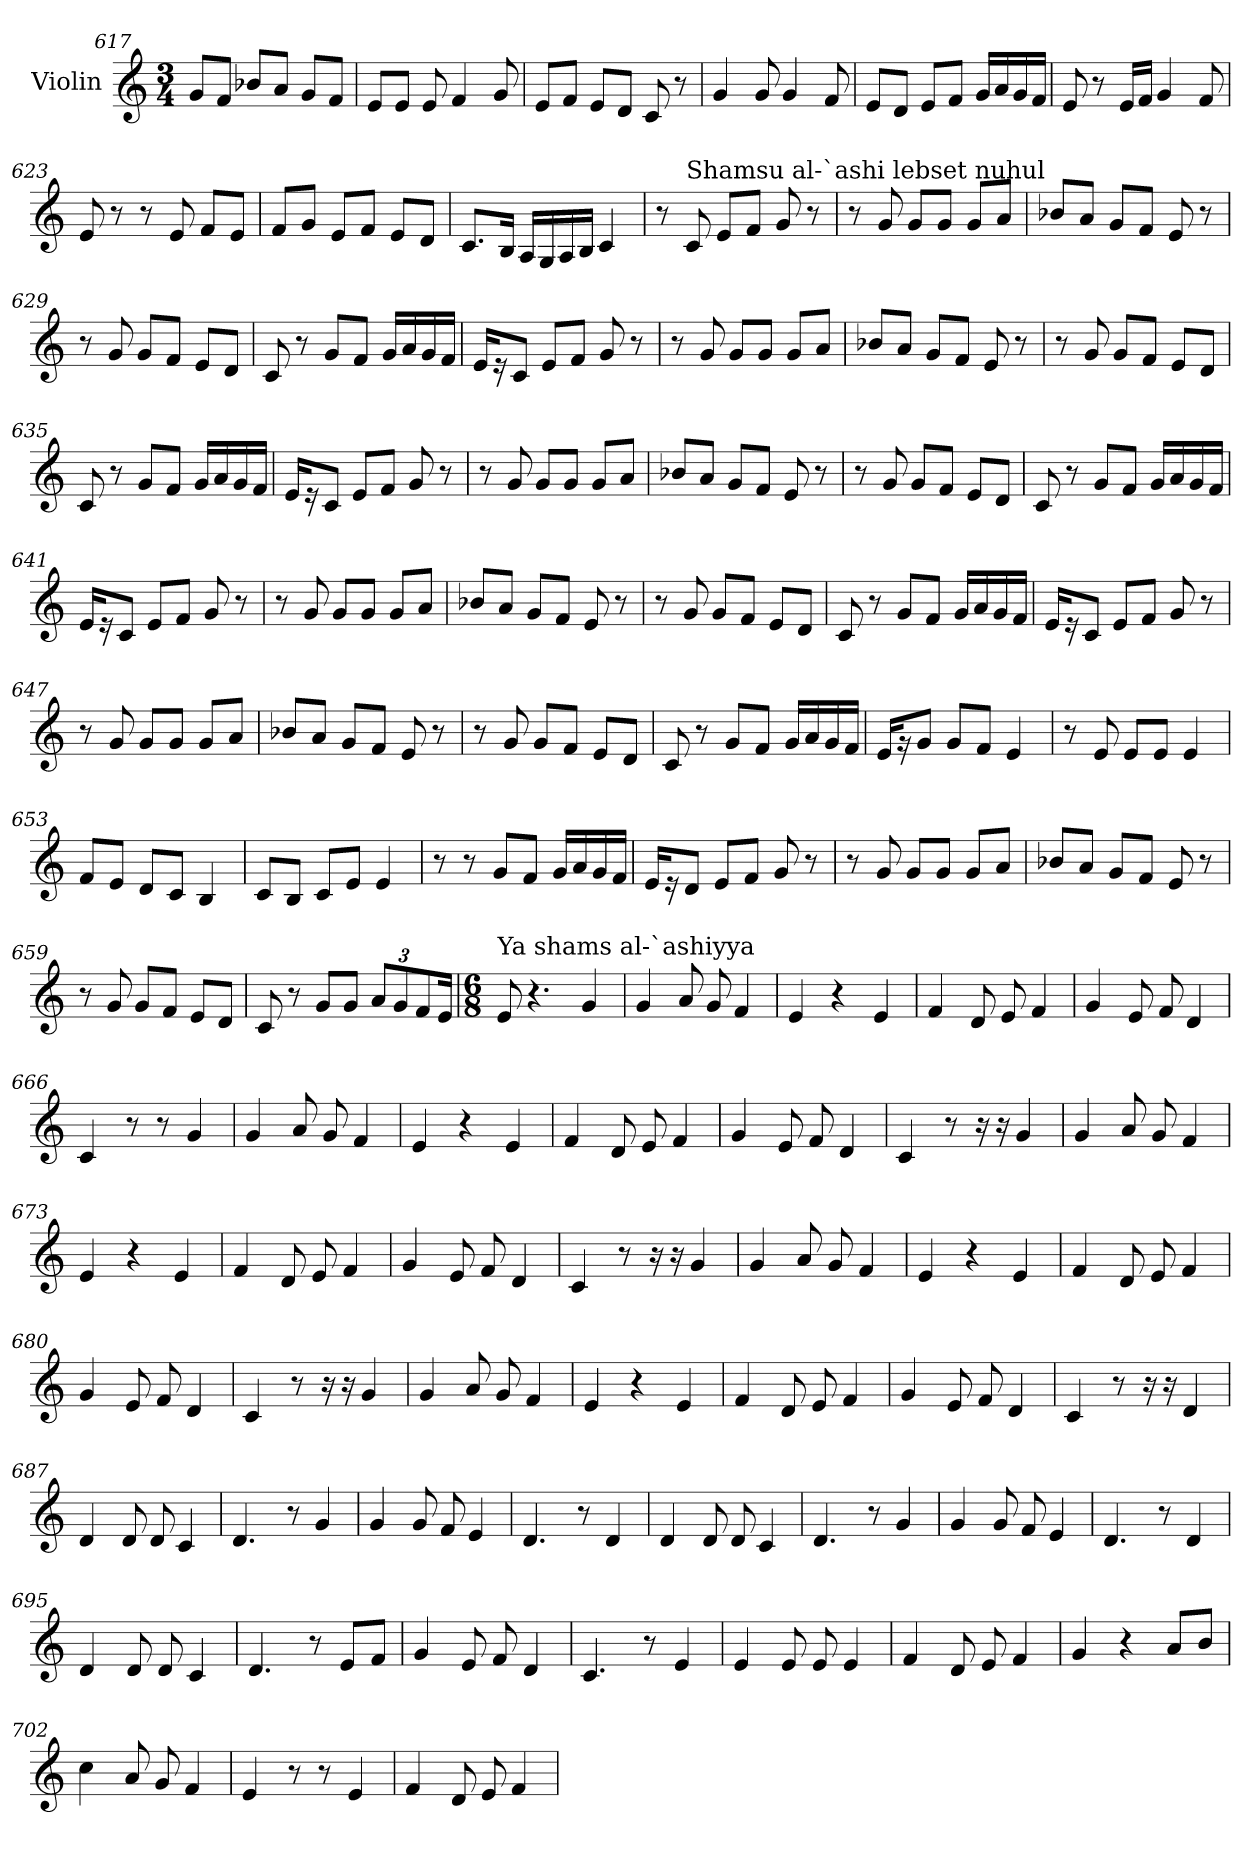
**kern
*part1
*staff1
*I"Violin
*clefG2
*k[]
*M3/4
=617
8g/L
8f/J
8b-X/L
8a/J
8g/L
8f/J
=618
8e/L
8e/J
8e/
4f/
8g/
=619
8e/L
8f/J
8e/L
8d/J
8c/
8r
!!LO:LB:g=z
=620
4g/
8g/
4g/
8f/
=621
8e/L
8d/J
8e/L
8f/J
16g/LL
16a/
16g/
16f/JJ
=622
8e/
8r
16e/LL
16f/JJ
4g/
8f/
=623
8e/
8r
8r
8e/
8f/L
8e/J
=624
8f/L
8g/J
8e/L
8f/J
8e/L
8d/J
!!LO:LB:g=z
=625
8.c/L
16B/Jk
16A/LL
16G/
16A/
16B/JJ
4c/
=626
8r
!LO:TX:a:t=Shamsu al-`ashi lebset nuhul
8c/
8e/L
8f/J
8g/
8r
=627
8r
8g/
8g/L
8g/J
8g/L
8a/J
=628
8b-X/L
8a/J
8g/L
8f/J
8e/
8r
=629
8r
8g/
8g/L
8f/J
8e/L
8d/J
!!LO:LB:g=z
=630
8c/
8r
8g/L
8f/J
16g/LL
16a/
16g/
16f/JJ
=631
16e/KL
16r
8c/J
8e/L
8f/J
8g/
8r
=632
8r
8g/
8g/L
8g/J
8g/L
8a/J
=633
8b-X/L
8a/J
8g/L
8f/J
8e/
8r
=634
8r
8g/
8g/L
8f/J
8e/L
8d/J
!!LO:LB:g=z
=635
8c/
8r
8g/L
8f/J
16g/LL
16a/
16g/
16f/JJ
=636
16e/KL
16r
8c/J
8e/L
8f/J
8g/
8r
=637
8r
8g/
8g/L
8g/J
8g/L
8a/J
=638
8b-X/L
8a/J
8g/L
8f/J
8e/
8r
=639
8r
8g/
8g/L
8f/J
8e/L
8d/J
!!LO:PB:g=z
=640
8c/
8r
8g/L
8f/J
16g/LL
16a/
16g/
16f/JJ
=641
16e/KL
16r
8c/J
8e/L
8f/J
8g/
8r
=642
8r
8g/
8g/L
8g/J
8g/L
8a/J
=643
8b-X/L
8a/J
8g/L
8f/J
8e/
8r
=644
8r
8g/
8g/L
8f/J
8e/L
8d/J
!!LO:LB:g=z
=645
8c/
8r
8g/L
8f/J
16g/LL
16a/
16g/
16f/JJ
!!LO:LB:g=z
=646
16e/KL
16r
8c/J
8e/L
8f/J
8g/
8r
=647
8r
8g/
8g/L
8g/J
8g/L
8a/J
=648
8b-X/L
8a/J
8g/L
8f/J
8e/
8r
=649
8r
8g/
8g/L
8f/J
8e/L
8d/J
=650
8c/
8r
8g/L
8f/J
16g/LL
16a/
16g/
16f/JJ
!!LO:LB:g=z
=651
16e/KL
16r
8g/J
8g/L
8f/J
4e/
=652
8r
8e/
8e/L
8e/J
4e/
=653
8f/L
8e/J
8d/L
8c/J
4B/
=654
8c/L
8B/J
8c/L
8e/J
4e/
=655
8r
8r
8g/L
8f/J
16g/LL
16a/
16g/
16f/JJ
=656
16e/KL
16r
8d/J
8e/L
8f/J
8g/
8r
!!LO:LB:g=z
=657
8r
8g/
8g/L
8g/J
8g/L
8a/J
=658
8b-X/L
8a/J
8g/L
8f/J
8e/
8r
=659
8r
8g/
8g/L
8f/J
8e/L
8d/J
=660
8c/
8r
8g/L
8g/J
*Xbrackettup
12a/LL
12g/
12f/
16e/JJ
=661
*M6/8
*MM120
!LO:TX:a:t=Ya shams al-`ashiyya
8e/
4.r
4g/
=662
4g/
8a/
8g/
4f/
!!LO:LB:g=z
=663
4e/
4r
4e/
=664
4f/
8d/
8e/
4f/
=665
4g/
8e/
8f/
4d/
=666
4c/
8r
8r
4g/
!!LO:LB:g=z
=667
4g/
8a/
8g/
4f/
=668
4e/
4r
4e/
=669
4f/
8d/
8e/
4f/
=670
4g/
8e/
8f/
4d/
=671
4c/
8r
16r
16r
4g/
=672
4g/
8a/
8g/
4f/
=673
4e/
4r
4e/
!!LO:LB:g=z
=674
4f/
8d/
8e/
4f/
=675
4g/
8e/
8f/
4d/
=676
4c/
8r
16r
16r
4g/
=677
4g/
8a/
8g/
4f/
=678
4e/
4r
4e/
=679
4f/
8d/
8e/
4f/
!!LO:PB:g=z
=680
4g/
8e/
8f/
4d/
=681
4c/
8r
16r
16r
4g/
=682
4g/
8a/
8g/
4f/
=683
4e/
4r
4e/
=684
4f/
8d/
8e/
4f/
=685
4g/
8e/
8f/
4d/
!!LO:LB:g=z
=686
4c/
8r
16r
16r
4d/
=687
4d/
8d/
8d/
4c/
=688
4.d/
8r
4g/
=689
4g/
8g/
8f/
4e/
=690
4.d/
8r
4d/
=691
4d/
8d/
8d/
4c/
=692
4.d/
8r
4g/
!!LO:LB:g=z
=693
4g/
8g/
8f/
4e/
=694
4.d/
8r
4d/
=695
4d/
8d/
8d/
4c/
=696
4.d/
8r
8e/L
8f/J
=697
4g/
8e/
8f/
4d/
=698
4.c/
8r
4e/
=699
4e/
8e/
8e/
4e/
!!LO:LB:g=z
=700
4f/
8d/
8e/
4f/
=701
4g/
4r
8a/L
8b/J
=702
4cc\
8a/
8g/
4f/
=703
4e/
8r
8r
4e/
=704
4f/
8d/
8e/
4f/
=
*-
